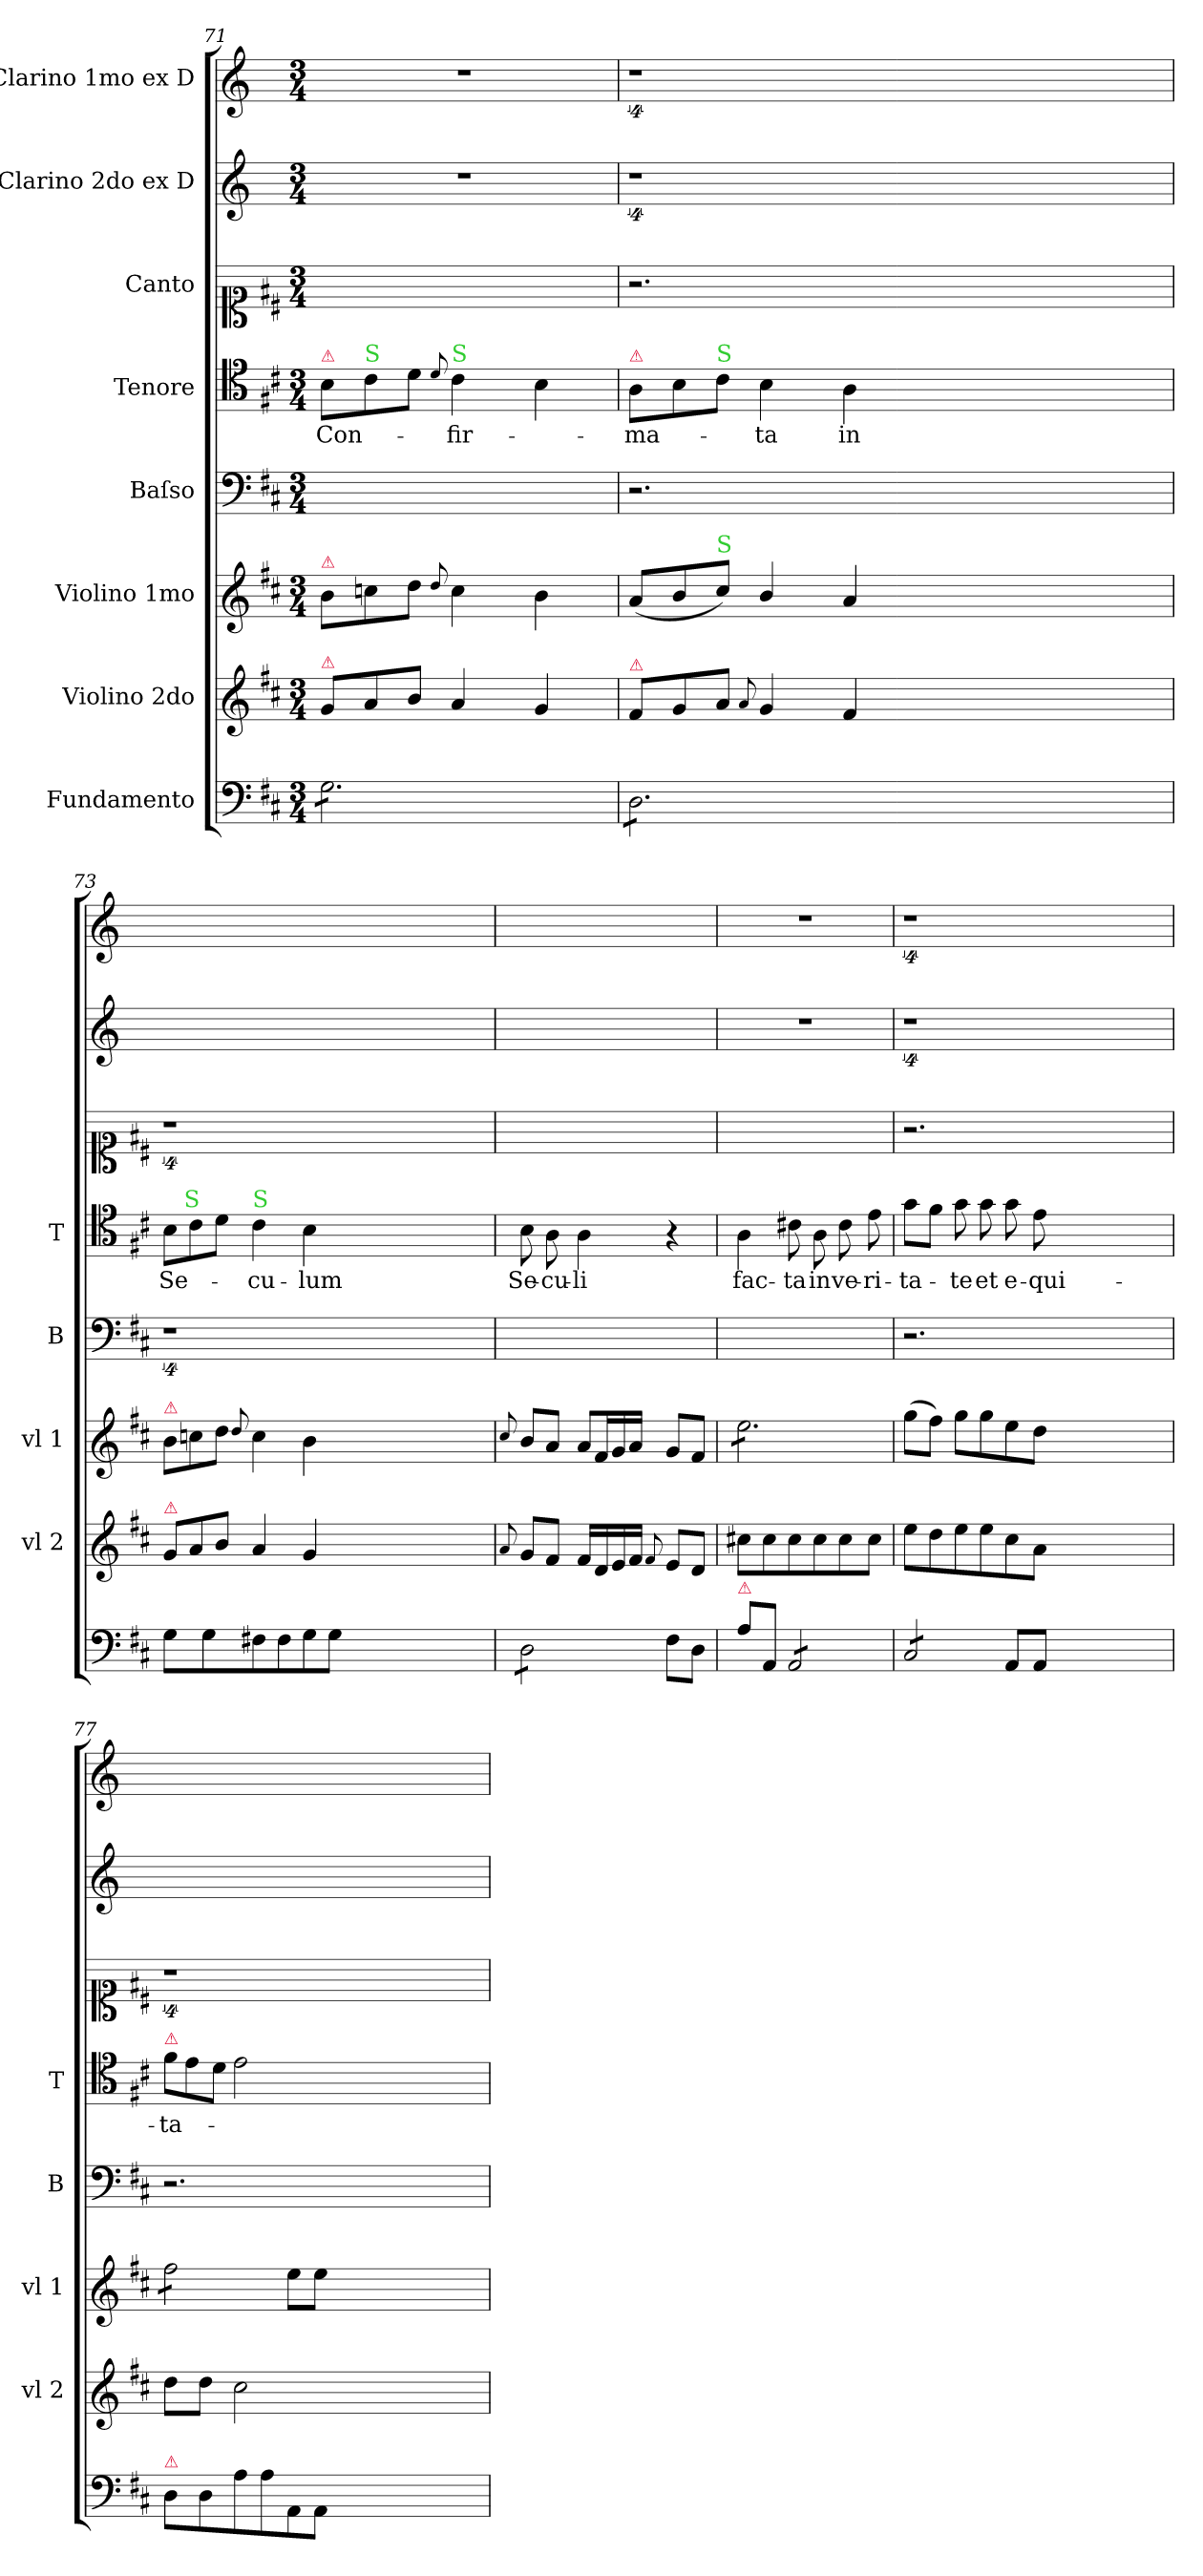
**kern	**kern	**kern	**kern	**kern	**text	**kern	**kern	**kern
*part8	*part7	*part6	*part5	*part4	*part4	*part3	*part2	*part1
*staff8	*staff7	*staff6	*staff5	*staff4	*staff4	*staff3	*staff2	*staff1
*I"Fundamento	*I"Violino 2do	*I"Violino 1mo	*I"Baſso	*I"Tenore	*	*I"Canto	*I"Clarino 2do ex D	*I"Clarino 1mo ex D
*	*I'vl 2	*I'vl 1	*I'B	*I'T	*	*	*	*
*clefF4	*clefG2	*clefG2	*clefF4	*clefC4	*	*clefC1	*clefG2	*clefG2
*	*	*	*	*	*	*	*ITrd-1c-2	*ITrd-1c-2
*k[f#c#]	*k[f#c#]	*k[f#c#]	*k[f#c#]	*k[f#c#]	*	*k[f#c#]	*k[f#c#]	*k[f#c#]
*D:	*D:	*D:	*D:	*D:	*	*D:	*D:	*D:
*M3/4	*M3/4	*M3/4	*M3/4	*M3/4	*	*M3/4	*M3/4	*M3/4
*	*Xtuplet	*Xtuplet	*	*Xtuplet	*	*	*	*
=71	=71	=71	=71	=71	=71	=71	=71	=71
!	!	!	!	!LO:TX:a:color=crimson:t=⚠	!	!	!	!
!	!	!LO:TX:a:color=crimson:t=⚠	!	!	!	!	!	!
!	!LO:TX:a:color=crimson:t=⚠	!	!	!	!	!	!	!
*tremolo	*	*	*	*	*	*	*	*
8G\L	12g/L	12b\L	2.ryy	12B\L	Con-	2.ryy	2.r	2.r
!	!	!	!	!LO:TX:a:color=limegreen:t=S	!	!	!	!
.	12a/	12ccn\	.	12c#\	.	.	.	.
8G\	.	.	.	.	.	.	.	.
.	12b/J	12dd\J	.	12d\J	.	.	.	.
.	.	8qqdd/	.	8qqd/	.	.	.	.
!	!	!	!	!LO:TX:a:color=limegreen:t=S	!	!	!	!
8G\	4a/	4cc\	.	4c#\	-fir-	.	.	.
8G\	.	.	.	.	.	.	.	.
8G\	4g/	4b\	.	4B\	.	.	.	.
8G\J	.	.	.	.	.	.	.	.
=72	=72	=72	=72	=72	=72	=72	=72	=72
!	!	!	!	!LO:TX:a:color=crimson:t=⚠	!	!	!	!
!	!LO:TX:a:color=crimson:t=⚠	!	!	!	!	!	!	!
8D\L	12f#/L	(12a/L	2.r	12A\L	-ma-	2.r	4%9r	4%9r
.	12g/	12b/	.	12B\	.	.	.	.
8D\	.	.	.	.	.	.	.	.
!	!	!	!	!LO:TX:a:color=limegreen:t=S	!	!	!	!
!	!	!LO:TX:a:color=limegreen:t=S	!	!	!	!	!	!
.	12a/J	12cc#/J)	.	12c#\J	.	.	.	.
.	8qqa/	.	.	.	.	.	.	.
8D\	4g/	4b/	.	4B\	-ta	.	.	.
8D\	.	.	.	.	.	.	.	.
8D\	4f#/	4a/	.	4A\	in	.	.	.
8D\J	.	.	.	.	.	.	.	.
*Xtremolo	*	*	*	*	*	*	*	*
1.ryy	1.ryy	1.ryy	1.ryy	1.ryy	.	1.ryy	.	.
=73	=73	=73	=73	=73	=73	=73	=73	=73
!	!	!LO:TX:a:color=crimson:t=⚠	!	!	!	!	!	!
!	!LO:TX:a:color=crimson:t=⚠	!	!	!	!	!	!	!
8G\L	12g/L	12b\L	4%9r	12B\L	Se-	4%9r	0ryy	0ryy
!	!	!	!	!LO:TX:a:color=limegreen:t=S	!	!	!	!
.	12a/	12ccn\	.	12c#\	.	.	.	.
8G\	.	.	.	.	.	.	.	.
.	12b/J	12dd\J	.	12d\J	.	.	.	.
.	.	8qqdd/	.	.	.	.	.	.
!	!	!	!	!LO:TX:a:color=limegreen:t=S	!	!	!	!
8F#X\	4a/	4cc\	.	4c#\	-cu-	.	.	.
8F#\	.	.	.	.	.	.	.	.
8G\	4g/	4b\	.	4B\	-lum	.	.	.
8G\J	.	.	.	.	.	.	.	.
1.ryy	1.ryy	1.ryy	.	1.ryy	.	.	.	.
.	.	.	.	.	.	.	4ryy	4ryy
=74	=74	=74	=74	=74	=74	=74	=74	=74
.	8qqa/	8qqcc#/	.	.	.	.	.	.
*tremolo	*	*	*	*	*	*	*	*
8D\L	8g/L	8b/L	2.ryy	8B\	Se-	2.ryy	2.ryy	2.ryy
8D\	8f#/J	8a/J	.	8A\	-cu-	.	.	.
!	!	!LO:N:vis=8	!	!	!	!	!	!
8D\	16f#/LL	16a/L	.	4A\	-li	.	.	.
.	16d/	16f#/L	.	.	.	.	.	.
8D\J	16e/	16g/	.	.	.	.	.	.
*Xtremolo	*	*	*	*	*	*	*	*
.	16f#/JJ	16a/JJ	.	.	.	.	.	.
.	8qqf#/	.	.	.	.	.	.	.
8F#\L	8e/L	8g/L	.	4r	.	.	.	.
8D\J	8d/J	8f#/J	.	.	.	.	.	.
=75	=75	=75	=75	=75	=75	=75	=75	=75
!LO:TX:a:color=crimson:t=⚠	!	!	!	!	!	!	!	!
*	*	*tremolo	*	*	*	*	*	*
8A\L	8cc#X\L	8ee\L	2.ryy	4A\	fac-	2.ryy	2.r	2.r
8AA/J	8cc#\	8ee\	.	.	.	.	.	.
*tremolo	*	*	*	*	*	*	*	*
8AA/L	8cc#\	8ee\	.	8c#X\	-ta	.	.	.
8AA/	8cc#\	8ee\	.	8A\	in	.	.	.
8AA/	8cc#\	8ee\	.	8c#\	ve-	.	.	.
8AA/J	8cc#\J	8ee\J	.	8e\	-ri-	.	.	.
*	*	*Xtremolo	*	*	*	*	*	*
=76	=76	=76	=76	=76	=76	=76	=76	=76
8C#/L	8ee\L	(8gg\L	2.r	8g\L	-ta-	2.r	4%9r	4%9r
8C#/	8dd\	8ff#\J)	.	8f#\J	.	.	.	.
8C#/	8ee\	8gg\L	.	8g\	-te	.	.	.
8C#/J	8ee\	8gg\	.	8g\	et	.	.	.
*Xtremolo	*	*	*	*	*	*	*	*
8AA/L	8cc#\	8ee\	.	8g\	e-	.	.	.
8AA/J	8a\J	8dd\J	.	8e\	-qui-	.	.	.
1.ryy	1.ryy	1.ryy	1.ryy	1.ryy	.	1.ryy	.	.
=77	=77	=77	=77	=77	=77	=77	=77	=77
!	!	!	!	!LO:TX:a:color=crimson:t=⚠	!	!	!	!
!LO:TX:a:color=crimson:t=⚠	!	!	!	!	!	!	!	!
*	*	*tremolo	*	*	*	*	*	*
8D\L	8dd\L	8ff#\L	2.r	12f#\L	-ta-	4%9r	0ryy	0ryy
.	.	.	.	12e\	.	.	.	.
8D\	8dd\J	8ff#\	.	.	.	.	.	.
.	.	.	.	12d\J	.	.	.	.
8A\	2cc#\	8ff#\	.	2e\	.	.	.	.
8A\	.	8ff#\J	.	.	.	.	.	.
*	*	*Xtremolo	*	*	*	*	*	*
8AA/	.	8ee\L	.	.	.	.	.	.
8AA/J	.	8ee\J	.	.	.	.	.	.
1.ryy	1.ryy	1.ryy	1.ryy	1.ryy	.	.	.	.
.	.	.	.	.	.	.	4ryy	4ryy
=	=	=	=	=	=	=	=	=
*-	*-	*-	*-	*-	*-	*-	*-	*-
